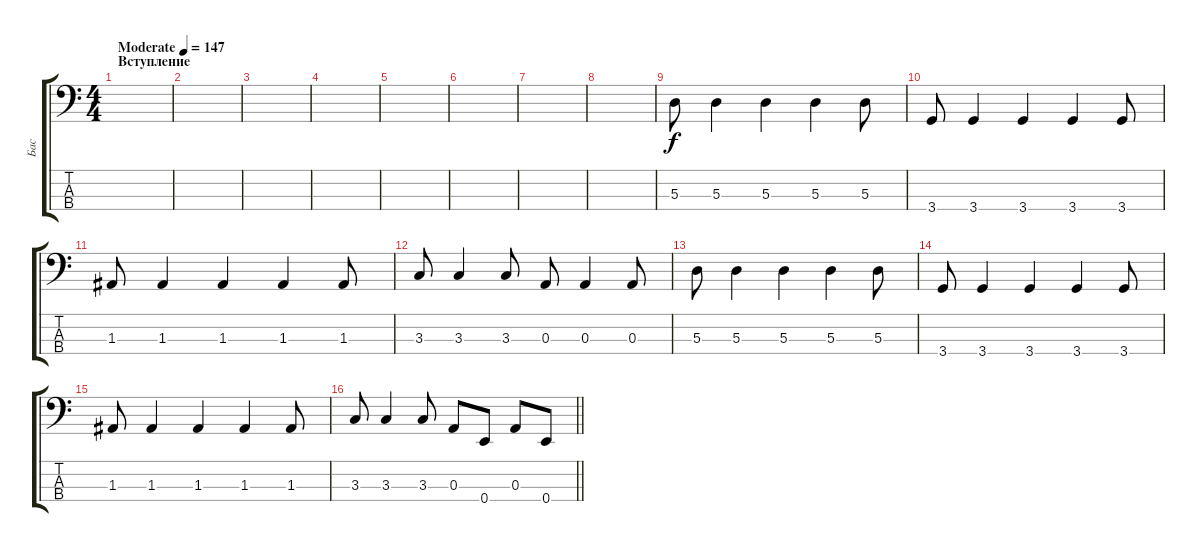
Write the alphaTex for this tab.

\track ("Бас" "Бас") {instrument electricbassfinger}
\staff {score tabs}
\tuning (G2 D2 A1 E1) {hide}
\ts (4 4)
\section ("" "Вступление")
\tempo (147 "Moderate")
\clef f4
\ks c
|
|
|
|
|
|
|
|
5.3.8 5.3.4 5.3.4 5.3.4 5.3.8 |
3.4.8 3.4.4 3.4.4 3.4.4 3.4.8 |
1.3.8 1.3.4 1.3.4 1.3.4 1.3.8 |
3.3.8 3.3.4 3.3.8 0.3.8 0.3.4 0.3.8 |
5.3.8 5.3.4 5.3.4 5.3.4 5.3.8 |
3.4.8 3.4.4 3.4.4 3.4.4 3.4.8 |
1.3.8 1.3.4 1.3.4 1.3.4 1.3.8 |
\barLineRight lightlight
3.3.8 3.3.4 3.3.8 0.3.8 0.4.8 0.3.8 0.4.8
